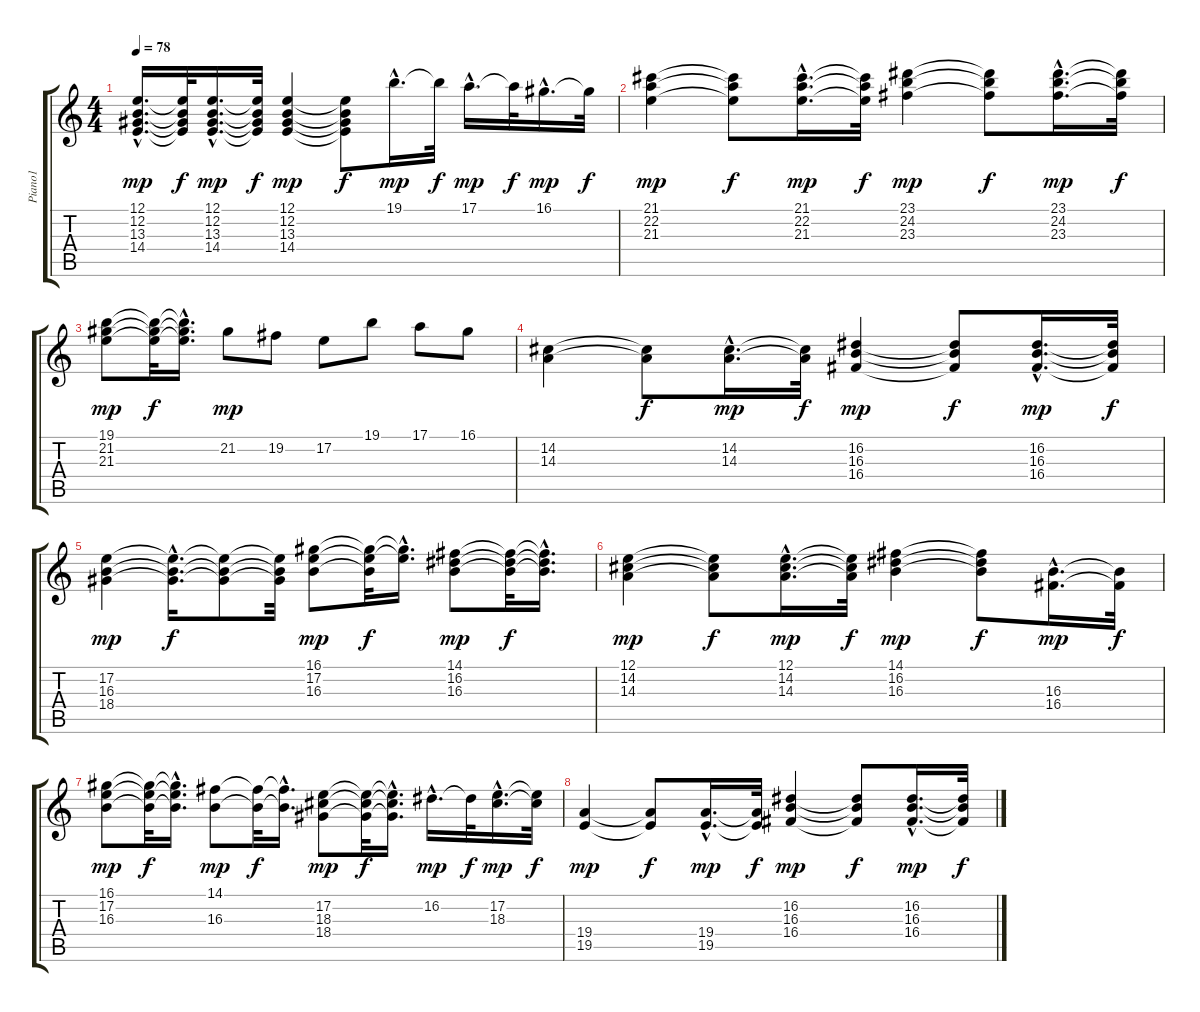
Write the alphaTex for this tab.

\track ("Piano1" "Piano1") {instrument brightacousticpiano}
\staff {score tabs}
\tuning (E4 B3 G3 D3 A2 E2) {hide}
\ts (4 4)
\tempo 78
\clef g2
\ks c
(12.1{hac} 12.2{hac} 13.3{hac} 14.4{hac}).16{d dy mp} (12.1{t} 12.2{t} 13.3{t} 14.4{t}).32{dy f} (12.1{hac} 12.2{hac} 13.3{hac} 14.4{hac}).16{d dy mp} (12.1{t} 12.2{t} 13.3{t} 14.4{t}).32{dy f} (12.1 12.2 13.3 14.4).4{dy mp} (12.1{t} 12.2{t} 13.3{t} 14.4{t}).8{dy f} 19.1{hac}.16{d dy mp} 19.1{t}.32{dy f} 17.1{hac}.16{d dy mp} 17.1{t}.32{dy f} 16.1{hac}.16{d dy mp} 16.1{t}.32{dy f} |
(21.1 22.2 21.3).4{dy mp} (21.1{t} 22.2{t} 21.3{t}).8{dy f} (21.1{hac} 22.2{hac} 21.3{hac}).16{d dy mp} (21.1{t} 22.2{t} 21.3{t}).32{dy f} (23.1 24.2 23.3).4{dy mp} (23.1{t} 24.2{t} 23.3{t}).8{dy f} (23.1{hac} 24.2{hac} 23.3{hac}).16{d dy mp} (23.1{t} 24.2{t} 23.3{t}).32{dy f} |
(19.1 21.2 21.3).8{dy mp} (19.1{t} 21.2{t} 21.3{t}).32{dy f} (19.1{hac t} 21.2{hac t} 21.3{hac t}).16{d} 21.2.8{dy mp} 19.2.8 17.2.8 19.1.8 17.1.8 16.1.8 |
(14.2 14.3).4 (14.2{t} 14.3{t}).8{dy f} (14.2{hac} 14.3{hac}).16{d dy mp} (14.2{t} 14.3{t}).32{dy f} (16.2 16.3 16.4).4{dy mp} (16.2{t} 16.3{t} 16.4{t}).8{dy f} (16.2{hac} 16.3{hac} 16.4{hac}).16{d dy mp} (16.2{t} 16.3{t} 16.4{t}).32{dy f} |
(17.2 16.3 18.4).4{dy mp} (17.2{hac t} 16.3{hac t} 18.4{hac t}).16{d dy f} (17.2{t} 16.3{t} 18.4{t}).8 (17.2{t} 16.3{t} 18.4{t}).32 (16.1 17.2 16.3).8{dy mp} (16.1{t} 17.2{t} 16.3{t}).32{dy f} (16.1{hac t} 17.2{hac t}).16{d} (14.1 16.2 16.3).8{dy mp} (14.1{t} 16.2{t} 16.3{t}).32{dy f} (14.1{hac t} 16.2{hac t} 16.3{hac t}).16{d} |
(12.1 14.2 14.3).4{dy mp} (12.1{t} 14.2{t} 14.3{t}).8{dy f} (12.1{hac} 14.2{hac} 14.3{hac}).16{d dy mp} (12.1{t} 14.2{t} 14.3{t}).32{dy f} (14.1 16.2 16.3).4{dy mp} (14.1{t} 16.2{t} 16.3{t}).8{dy f} (16.3{hac} 16.4{hac}).16{d dy mp} (16.3{t} 16.4{t}).32{dy f} |
(16.1 17.2 16.3).8{dy mp} (16.1{t} 17.2{t} 16.3{t}).32{dy f} (16.1{hac t} 17.2{hac t} 16.3{hac t}).16{d} (14.1 16.3).8{dy mp} (14.1{t} 16.3{t}).32{dy f} (14.1{hac t} 16.3{hac t}).16{d} (17.2 18.3 18.4).8{dy mp} (17.2{t} 18.3{t} 18.4{t}).32{dy f} (17.2{hac t} 18.3{hac t} 18.4{hac t}).16{d} 16.2{hac}.16{d dy mp} 16.2{t}.32{dy f} (17.2{hac} 18.3{hac}).16{d dy mp} (17.2{t} 18.3{t}).32{dy f} |
(19.4 19.5).4{dy mp} (19.4{t} 19.5{t}).8{dy f} (19.4{hac} 19.5{hac}).16{d dy mp} (19.4{t} 19.5{t}).32{dy f} (16.2 16.3 16.4).4{dy mp} (16.2{t} 16.3{t} 16.4{t}).8{dy f} (16.2{hac} 16.3{hac} 16.4{hac}).16{d dy mp} (16.2{t} 16.3{t} 16.4{t}).32{dy f}
